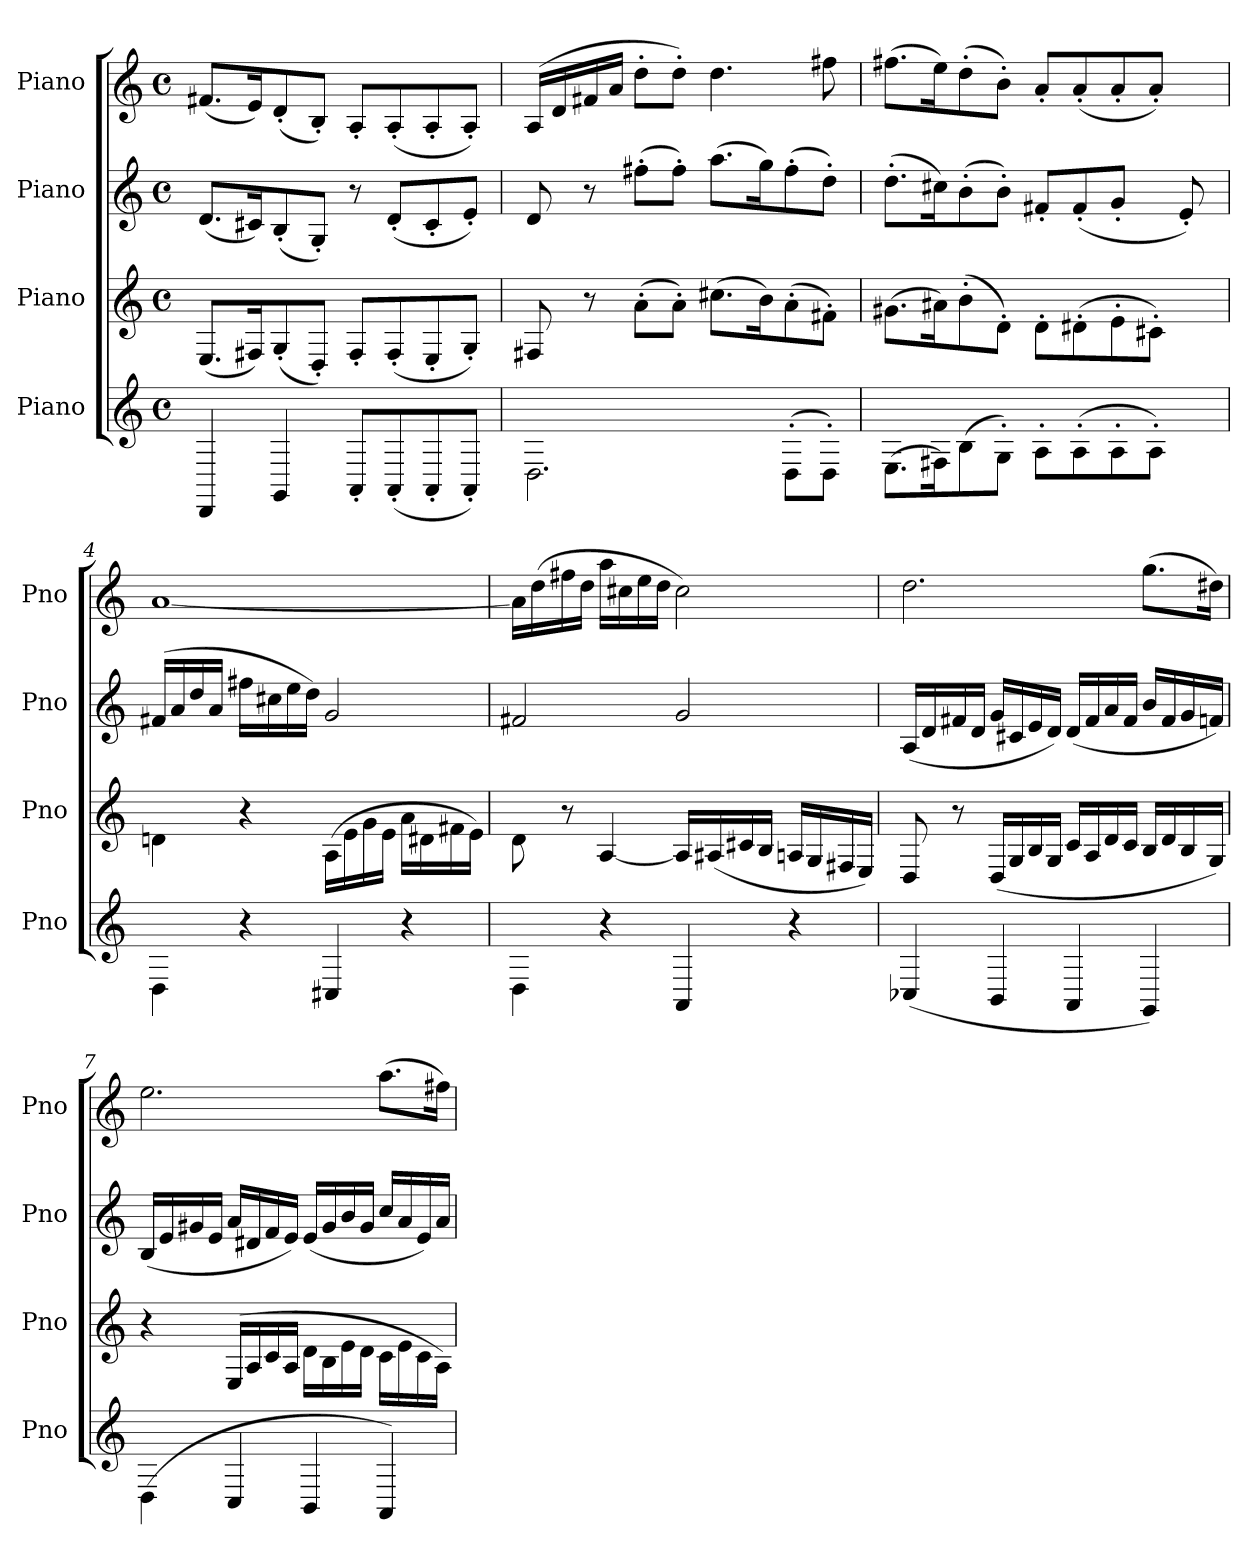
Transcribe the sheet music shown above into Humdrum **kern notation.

**kern	**kern	**kern	**kern
*part4	*part3	*part2	*part1
*staff4	*staff3	*staff2	*staff1
*I"Piano	*I"Piano	*I"Piano	*I"Piano
*I'Pno	*I'Pno	*I'Pno	*I'Pno
*clefG2	*clefG2	*clefG2	*clefG2
*k[]	*k[]	*k[]	*k[]
*M4/4	*M4/4	*M4/4	*M4/4
*met(c)	*met(c)	*met(c)	*met(c)
=1	=1	=1	=1
4DD/	(8.E/L	(8.d/L	(8.f#X/L
.	16F#X/K)	16c#X/K)	16e/K)
4GG/	(8G'/	(8B'/	(8d'/
.	8D'/J)	8G'/J)	8B'/J)
8AA'/L	8F#'/L	8r	8A'/L
(8AA'/	(8F#'/	(8d'/L	(8A'/
8AA'/	8E'/	8c#'/	8A'/
8AA'/J)	8G'/J)	8e'/J)	8A'/J)
=2	=2	=2	=2
2.D\	8F#X/	8d/	(16A/LL
.	.	.	16d/
.	8r	8r	16f#X/
.	.	.	16a/JJ
.	(8a'\L	(8ff#X'\L	8dd'\L
.	8a'\J)	8ff#'\J)	8dd'\J)
.	(8.cc#X\L	(8.aa\L	4.dd\
.	16b\K)	16gg\K)	.
(8D'\L	(8a'\	(8ff#'\	.
8D'\J)	8f#X'\J)	8dd'\J)	8ff#X\
=3	=3	=3	=3
(8.E\L	(8.g#X\L	(8.dd'\L	(8.ff#X\L
16F#X\K)	16a#X\K)	16cc#X\K)	16ee\K)
(8B\	(8b'\	(8b'\	(8dd'\
8G'\J)	8d'\J)	8b'\J)	8b'\J)
8A'\L	8d'\L	8f#X'/L	8a'/L
(8A'\	(8d#X'\	(8f#'/	(8a'/
8A'\	8e'\	8g'/J	8a'/
!	!	!LO:N:vis=16.	!
8A'\J)	8c#X'\J)	12ryy	8a'/J)
.	.	8e'/)	.
12ryy	12ryy	.	12ryy
=4	=4	=4	=4
4D\	4dn\	(16f#X/LL	[1a
.	.	16a/	.
.	.	16dd/	.
.	.	16a/JJ	.
4r	4r	16ff#X\LL	.
.	.	16cc#X\	.
.	.	16ee\	.
.	.	16dd\JJ)	.
4C#X/	(16A\LL	2g/	.
.	16e\	.	.
.	16g\	.	.
.	16e\JJ	.	.
4r	16a\LL	.	.
.	16d#X\	.	.
.	16f#X\	.	.
.	16e\JJ)	.	.
!!LO:LB:g=z
=5	=5	=5	=5
4D\	8d\	2f#X/	16a\LL]
.	.	.	(16dd\
.	8r	.	16ff#X\
.	.	.	16dd\JJ
4r	[4A/	.	16aa\LL
.	.	.	16cc#X\
.	.	.	16ee\
.	.	.	16dd\JJ
4AA/	16A/LL]	2g/	2cc#\)
.	(16A#X/	.	.
.	16c#X/	.	.
.	16B/JJ	.	.
4r	16An/LL	.	.
.	16G/	.	.
.	16F#X/	.	.
.	16E/JJ)	.	.
!!LO:PB:g=z
=6	=6	=6	=6
(4C-X/	8D/	(16A/LL	2.dd\
.	.	16d/	.
.	8r	16f#X/	.
.	.	16d/JJ	.
4BB/	(16D/LL	16g/LL	.
.	16G/	16c#X/	.
.	16B/	16e/	.
.	16G/JJ	16d/JJ)	.
4AA/	16c/LL	(16d/LL	.
.	16A/	16f#/	.
.	16d/	16a/	.
.	16c/JJ	16f#/JJ	.
4GG/)	16B/LL	16b/LL	(8.gg\L
.	16d/	16f#/	.
.	16B/	16g/	.
.	16G/JJ)	16fn/JJ)	16dd#X\Jk)
=7	=7	=7	=7
(4D\	4r	(16B/LL	2.ee\
.	.	16e/	.
.	.	16g#X/	.
.	.	16e/JJ	.
4C/	(16E/LL	16a/LL	.
.	16A/	16d#X/	.
.	16c/	16f/	.
.	16A/JJ	16e/JJ)	.
4BB/	16d\LL	(16e/LL	.
.	16B\	16g#/	.
.	16e\	16b/	.
.	16d\JJ	16g#/JJ	.
4AA/)	16c\LL	16cc/LL	(8.aa\L
.	16e\	16a/	.
.	16c\	16e/)	.
.	16A\JJ)	16a/JJ	16ff#X\Jk)
=	=	=	=
*-	*-	*-	*-
